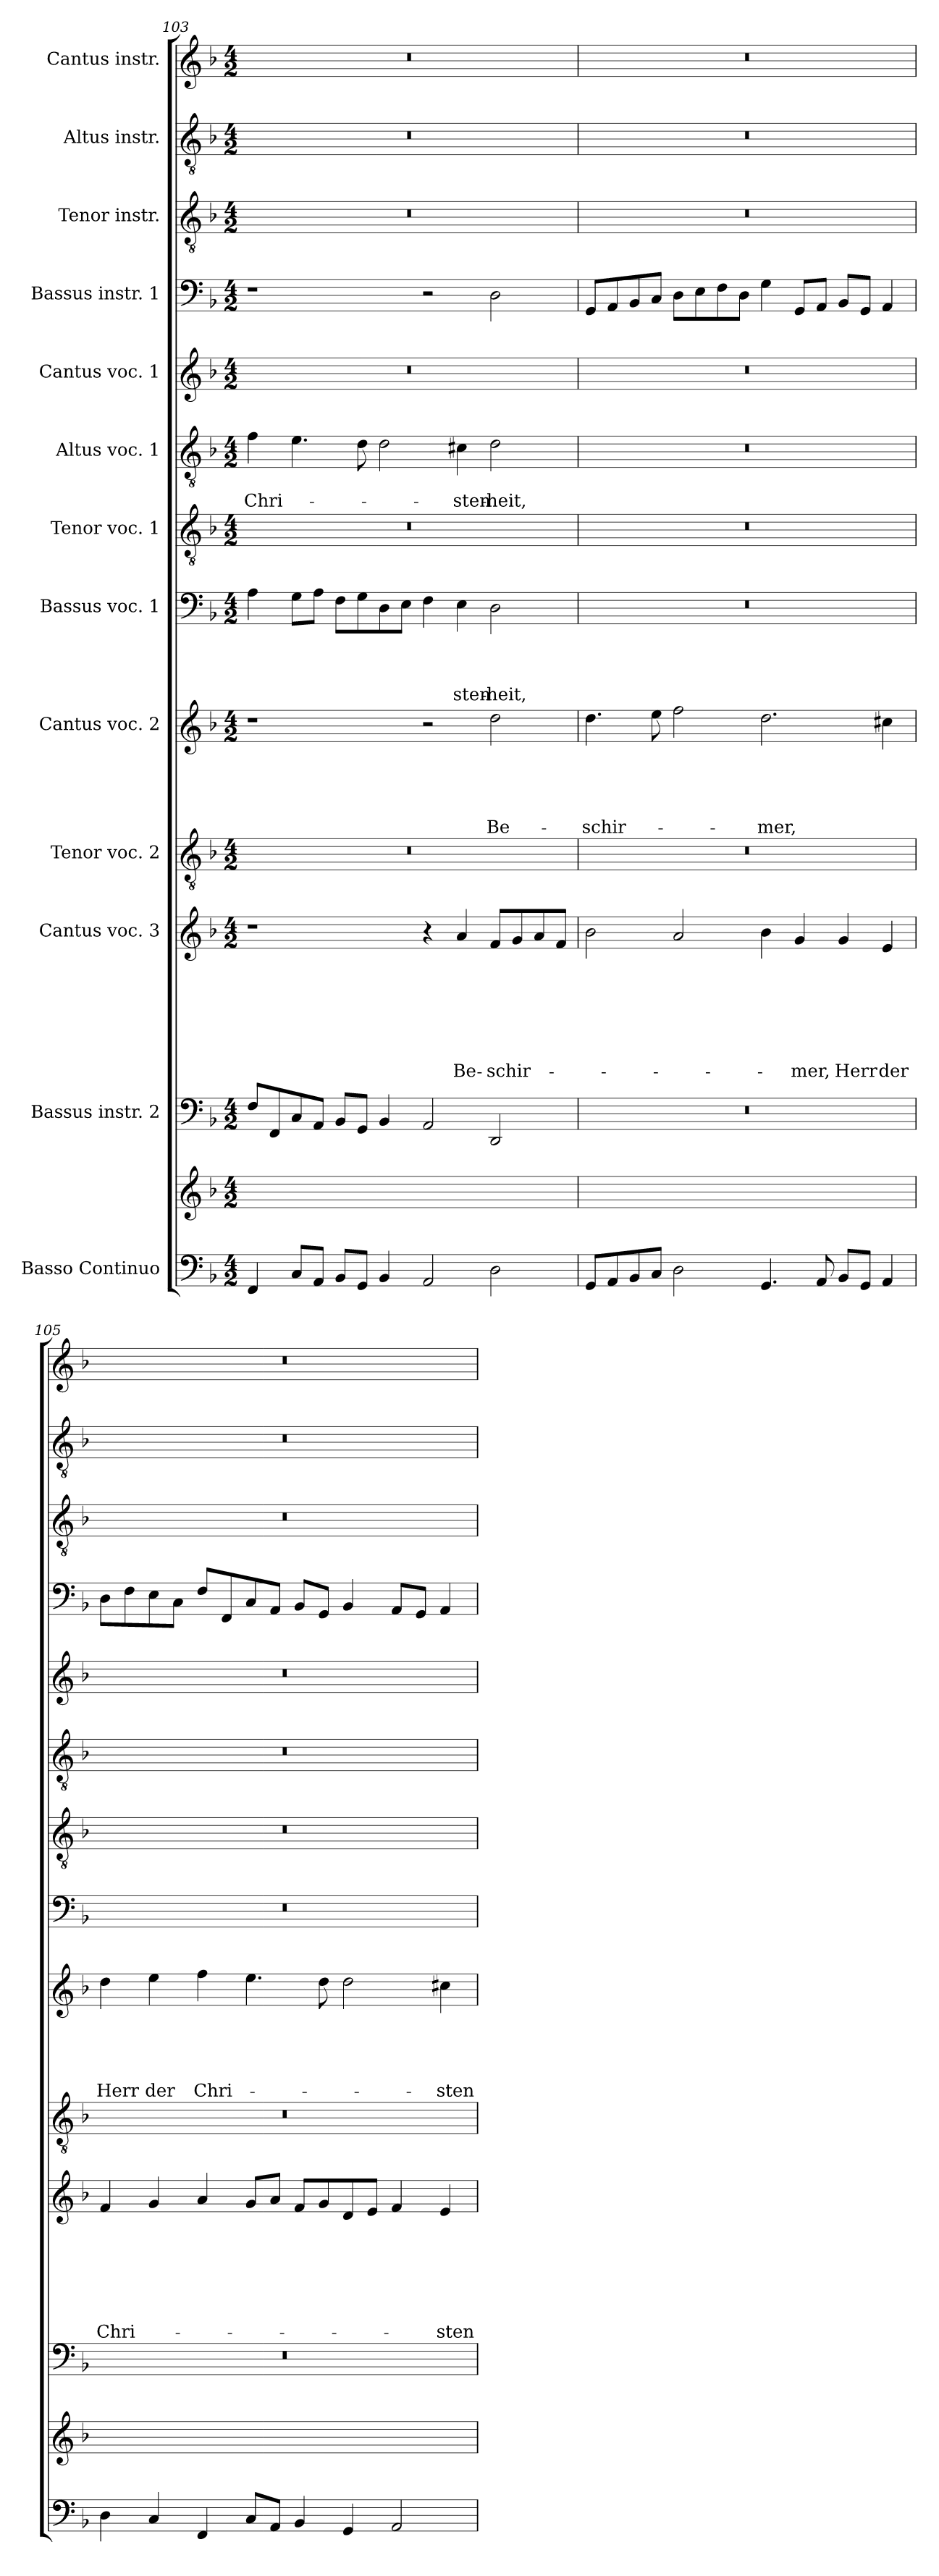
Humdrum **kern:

**kern	**kern	**kern	**kern	**text	**text	**text	**text	**text	**text	**text	**kern	**kern	**text	**text	**text	**text	**text	**kern	**text	**text	**text	**text	**kern	**kern	**text	**text	**kern	**kern	**kern	**kern	**kern
*part14	*part13	*part12	*part11	*part11	*part11	*part11	*part11	*part11	*part11	*part11	*part10	*part9	*part9	*part9	*part9	*part9	*part9	*part8	*part8	*part8	*part8	*part8	*part7	*part6	*part6	*part6	*part5	*part4	*part3	*part2	*part1
*staff14	*staff13	*staff12	*staff11	*staff11	*staff11	*staff11	*staff11	*staff11	*staff11	*staff11	*staff10	*staff9	*staff9	*staff9	*staff9	*staff9	*staff9	*staff8	*staff8	*staff8	*staff8	*staff8	*staff7	*staff6	*staff6	*staff6	*staff5	*staff4	*staff3	*staff2	*staff1
*I"Basso Continuo	*	*I"Bassus instr. 2	*I"Cantus voc. 3	*	*	*	*	*	*	*	*I"Tenor voc. 2	*I"Cantus voc. 2	*	*	*	*	*	*I"Bassus voc. 1	*	*	*	*	*I"Tenor voc. 1	*I"Altus voc. 1	*	*	*I"Cantus voc. 1	*I"Bassus instr. 1	*I"Tenor instr.	*I"Altus instr.	*I"Cantus instr.
*clefF4	*clefG2	*clefF4	*clefG2	*	*	*	*	*	*	*	*clefGv2	*clefG2	*	*	*	*	*	*clefF4	*	*	*	*	*clefGv2	*clefGv2	*	*	*clefG2	*clefF4	*clefGv2	*clefGv2	*clefG2
*k[b-]	*k[b-]	*k[b-]	*k[b-]	*	*	*	*	*	*	*	*k[b-]	*k[b-]	*	*	*	*	*	*k[b-]	*	*	*	*	*k[b-]	*k[b-]	*	*	*k[b-]	*k[b-]	*k[b-]	*k[b-]	*k[b-]
*F:	*F:	*F:	*F:	*	*	*	*	*	*	*	*F:	*F:	*	*	*	*	*	*F:	*	*	*	*	*F:	*F:	*	*	*F:	*F:	*F:	*F:	*F:
*M4/2	*M4/2	*M4/2	*M4/2	*	*	*	*	*	*	*	*M4/2	*M4/2	*	*	*	*	*	*M4/2	*	*	*	*	*M4/2	*M4/2	*	*	*M4/2	*M4/2	*M4/2	*M4/2	*M4/2
=103	=103	=103	=103	=103	=103	=103	=103	=103	=103	=103	=103	=103	=103	=103	=103	=103	=103	=103	=103	=103	=103	=103	=103	=103	=103	=103	=103	=103	=103	=103	=103
!	!	!	!	!	!	!	!	!	!	!	!	!	!	!	!	!	!	!	!	!	!	!	!	!	!	!LO:LY:b	!	!	!	!	!
4FF/	0ryy	8F/L	1r	.	.	.	.	.	.	.	0r	1r	.	.	.	.	.	4A\	.	.	.	.	0r	4f\	.	Chri-	0r	1r	0r	0r	0r
.	.	8FF/	.	.	.	.	.	.	.	.	.	.	.	.	.	.	.	.	.	.	.	.	.	.	.	.	.	.	.	.	.
8C/L	.	8C/	.	.	.	.	.	.	.	.	.	.	.	.	.	.	.	8G\L	.	.	.	.	.	4.e\	.	.	.	.	.	.	.
8AA/J	.	8AA/J	.	.	.	.	.	.	.	.	.	.	.	.	.	.	.	8A\J	.	.	.	.	.	.	.	.	.	.	.	.	.
8BB-/L	.	8BB-/L	.	.	.	.	.	.	.	.	.	.	.	.	.	.	.	8F\L	.	.	.	.	.	.	.	.	.	.	.	.	.
8GG/J	.	8GG/J	.	.	.	.	.	.	.	.	.	.	.	.	.	.	.	8G\	.	.	.	.	.	8d\	.	.	.	.	.	.	.
4BB-/	.	4BB-/	.	.	.	.	.	.	.	.	.	.	.	.	.	.	.	8D\	.	.	.	.	.	2d\	.	.	.	.	.	.	.
.	.	.	.	.	.	.	.	.	.	.	.	.	.	.	.	.	.	8E\J	.	.	.	.	.	.	.	.	.	.	.	.	.
2AA/	.	2AA/	4r	.	.	.	.	.	.	.	.	2r	.	.	.	.	.	4F\	.	.	.	.	.	.	.	.	.	2r	.	.	.
!	!	!	!	!	!	!	!	!	!	!LO:LY:b	!	!	!	!	!	!	!	!	!	!	!	!LO:LY:b	!	!	!	!LO:LY:b	!	!	!	!	!
.	.	.	4a/	.	.	.	.	.	.	Be-	.	.	.	.	.	.	.	4E\	.	.	.	-sten-	.	4c#X\	.	-sten-	.	.	.	.	.
!	!	!	!	!	!	!	!	!	!	!LO:LY:b	!	!	!	!	!	!	!LO:LY:b	!	!	!	!	!LO:LY:b	!	!	!	!LO:LY:b	!	!	!	!	!
2D\	.	2DD/	8f/L	.	.	.	.	.	.	-schir-	.	2dd\	.	.	.	.	Be-	2D\	.	.	.	-heit,	.	2d\	.	-heit,	.	2D\	.	.	.
.	.	.	8g/	.	.	.	.	.	.	.	.	.	.	.	.	.	.	.	.	.	.	.	.	.	.	.	.	.	.	.	.
.	.	.	8a/	.	.	.	.	.	.	.	.	.	.	.	.	.	.	.	.	.	.	.	.	.	.	.	.	.	.	.	.
.	.	.	8f/J	.	.	.	.	.	.	.	.	.	.	.	.	.	.	.	.	.	.	.	.	.	.	.	.	.	.	.	.
!!LO:PB:g=z
=104	=104	=104	=104	=104	=104	=104	=104	=104	=104	=104	=104	=104	=104	=104	=104	=104	=104	=104	=104	=104	=104	=104	=104	=104	=104	=104	=104	=104	=104	=104	=104
!	!	!	!	!	!	!	!	!	!	!	!	!	!	!	!	!	!LO:LY:b	!	!	!	!	!	!	!	!	!	!	!	!	!	!
8GG/L	0ryy	0r	2b-\	.	.	.	.	.	.	.	0r	4.dd\	.	.	.	.	-schir-	0r	.	.	.	.	0r	0r	.	.	0r	8GG/L	0r	0r	0r
8AA/	.	.	.	.	.	.	.	.	.	.	.	.	.	.	.	.	.	.	.	.	.	.	.	.	.	.	.	8AA/	.	.	.
8BB-/	.	.	.	.	.	.	.	.	.	.	.	.	.	.	.	.	.	.	.	.	.	.	.	.	.	.	.	8BB-/	.	.	.
8C/J	.	.	.	.	.	.	.	.	.	.	.	8ee\	.	.	.	.	.	.	.	.	.	.	.	.	.	.	.	8C/J	.	.	.
2D\	.	.	2a/	.	.	.	.	.	.	.	.	2ff\	.	.	.	.	.	.	.	.	.	.	.	.	.	.	.	8D\L	.	.	.
.	.	.	.	.	.	.	.	.	.	.	.	.	.	.	.	.	.	.	.	.	.	.	.	.	.	.	.	8E\	.	.	.
.	.	.	.	.	.	.	.	.	.	.	.	.	.	.	.	.	.	.	.	.	.	.	.	.	.	.	.	8F\	.	.	.
.	.	.	.	.	.	.	.	.	.	.	.	.	.	.	.	.	.	.	.	.	.	.	.	.	.	.	.	8D\J	.	.	.
!	!	!	!	!	!	!	!	!	!	!	!	!	!	!	!	!	!LO:LY:b	!	!	!	!	!	!	!	!	!	!	!	!	!	!
4.GG/	.	.	4b-\	.	.	.	.	.	.	.	.	2.dd\	.	.	.	.	-mer,	.	.	.	.	.	.	.	.	.	.	4G\	.	.	.
!	!	!	!	!	!	!	!	!	!	!LO:LY:b	!	!	!	!	!	!	!	!	!	!	!	!	!	!	!	!	!	!	!	!	!
.	.	.	4g/	.	.	.	.	.	.	-mer,	.	.	.	.	.	.	.	.	.	.	.	.	.	.	.	.	.	8GG/L	.	.	.
8AA/	.	.	.	.	.	.	.	.	.	.	.	.	.	.	.	.	.	.	.	.	.	.	.	.	.	.	.	8AA/J	.	.	.
!	!	!	!	!	!	!	!	!	!	!LO:LY:b	!	!	!	!	!	!	!	!	!	!	!	!	!	!	!	!	!	!	!	!	!
8BB-/L	.	.	4g/	.	.	.	.	.	.	Herr	.	.	.	.	.	.	.	.	.	.	.	.	.	.	.	.	.	8BB-/L	.	.	.
8GG/J	.	.	.	.	.	.	.	.	.	.	.	.	.	.	.	.	.	.	.	.	.	.	.	.	.	.	.	8GG/J	.	.	.
!	!	!	!	!	!	!	!	!	!	!LO:LY:b	!	!	!	!	!	!	!	!	!	!	!	!	!	!	!	!	!	!	!	!	!
4AA/	.	.	4e/	.	.	.	.	.	.	der	.	4cc#X\	.	.	.	.	.	.	.	.	.	.	.	.	.	.	.	4AA/	.	.	.
=105	=105	=105	=105	=105	=105	=105	=105	=105	=105	=105	=105	=105	=105	=105	=105	=105	=105	=105	=105	=105	=105	=105	=105	=105	=105	=105	=105	=105	=105	=105	=105
!	!	!	!	!	!	!	!	!	!	!LO:LY:b	!	!	!	!	!	!	!LO:LY:b	!	!	!	!	!	!	!	!	!	!	!	!	!	!
4D\	0ryy	0r	4f/	.	.	.	.	.	.	Chri-	0r	4dd\	.	.	.	.	Herr	0r	.	.	.	.	0r	0r	.	.	0r	8D\L	0r	0r	0r
.	.	.	.	.	.	.	.	.	.	.	.	.	.	.	.	.	.	.	.	.	.	.	.	.	.	.	.	8F\	.	.	.
!	!	!	!	!	!	!	!	!	!	!	!	!	!	!	!	!	!LO:LY:b	!	!	!	!	!	!	!	!	!	!	!	!	!	!
4C/	.	.	4g/	.	.	.	.	.	.	.	.	4ee\	.	.	.	.	der	.	.	.	.	.	.	.	.	.	.	8E\	.	.	.
.	.	.	.	.	.	.	.	.	.	.	.	.	.	.	.	.	.	.	.	.	.	.	.	.	.	.	.	8C\J	.	.	.
!	!	!	!	!	!	!	!	!	!	!	!	!	!	!	!	!	!LO:LY:b	!	!	!	!	!	!	!	!	!	!	!	!	!	!
4FF/	.	.	4a/	.	.	.	.	.	.	.	.	4ff\	.	.	.	.	Chri-	.	.	.	.	.	.	.	.	.	.	8F/L	.	.	.
.	.	.	.	.	.	.	.	.	.	.	.	.	.	.	.	.	.	.	.	.	.	.	.	.	.	.	.	8FF/	.	.	.
8C/L	.	.	8g/L	.	.	.	.	.	.	.	.	4.ee\	.	.	.	.	.	.	.	.	.	.	.	.	.	.	.	8C/	.	.	.
8AA/J	.	.	8a/J	.	.	.	.	.	.	.	.	.	.	.	.	.	.	.	.	.	.	.	.	.	.	.	.	8AA/J	.	.	.
4BB-/	.	.	8f/L	.	.	.	.	.	.	.	.	.	.	.	.	.	.	.	.	.	.	.	.	.	.	.	.	8BB-/L	.	.	.
.	.	.	8g/	.	.	.	.	.	.	.	.	8dd\	.	.	.	.	.	.	.	.	.	.	.	.	.	.	.	8GG/J	.	.	.
4GG/	.	.	8d/	.	.	.	.	.	.	.	.	2dd\	.	.	.	.	.	.	.	.	.	.	.	.	.	.	.	4BB-/	.	.	.
.	.	.	8e/J	.	.	.	.	.	.	.	.	.	.	.	.	.	.	.	.	.	.	.	.	.	.	.	.	.	.	.	.
2AA/	.	.	4f/	.	.	.	.	.	.	.	.	.	.	.	.	.	.	.	.	.	.	.	.	.	.	.	.	8AA/L	.	.	.
.	.	.	.	.	.	.	.	.	.	.	.	.	.	.	.	.	.	.	.	.	.	.	.	.	.	.	.	8GG/J	.	.	.
!	!	!	!	!	!	!	!	!	!	!LO:LY:b	!	!	!	!	!	!	!LO:LY:b	!	!	!	!	!	!	!	!	!	!	!	!	!	!
.	.	.	4e/	.	.	.	.	.	.	-sten-	.	4cc#X\	.	.	.	.	-sten-	.	.	.	.	.	.	.	.	.	.	4AA/	.	.	.
=	=	=	=	=	=	=	=	=	=	=	=	=	=	=	=	=	=	=	=	=	=	=	=	=	=	=	=	=	=	=	=
*-	*-	*-	*-	*-	*-	*-	*-	*-	*-	*-	*-	*-	*-	*-	*-	*-	*-	*-	*-	*-	*-	*-	*-	*-	*-	*-	*-	*-	*-	*-	*-
